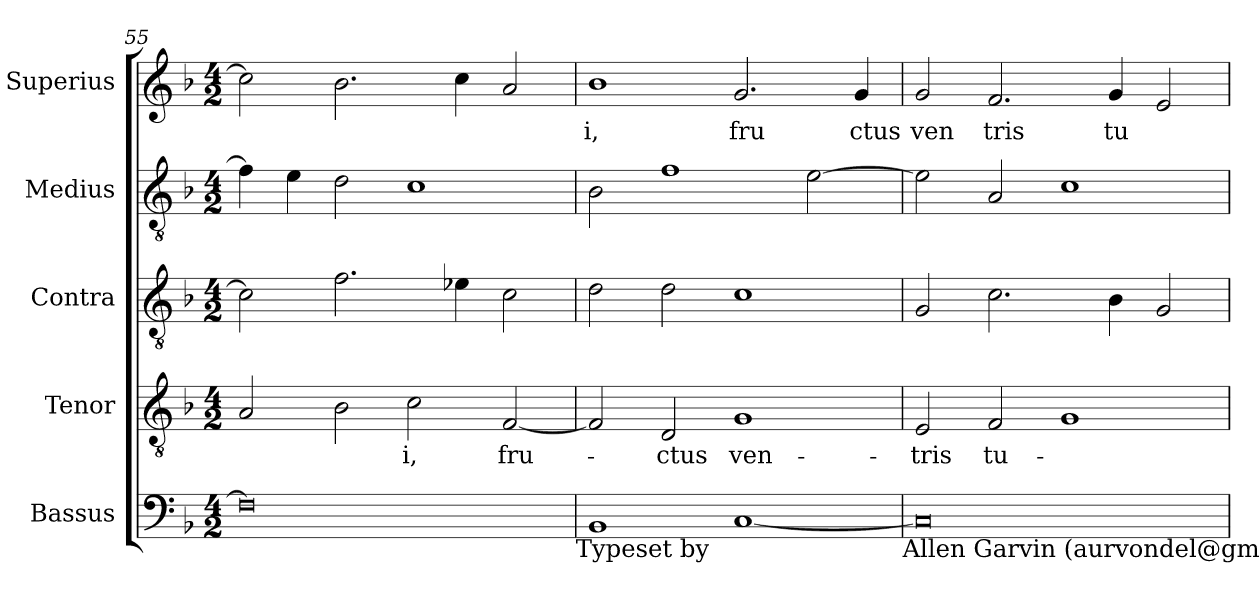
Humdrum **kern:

**kern	**kern	**text	**kern	**kern	**kern	**text
*part5	*part4	*part4	*part3	*part2	*part1	*part1
*staff5	*staff4	*staff4	*staff3	*staff2	*staff1	*staff1
*I"Bassus	*I"Tenor	*	*I"Contra	*I"Medius	*I"Superius	*
*clefF4	*clefGv2	*	*clefGv2	*clefGv2	*clefG2	*
*k[b-]	*k[b-]	*	*k[b-]	*k[b-]	*k[b-]	*
*F:	*F:	*	*F:	*F:	*F:	*
*M4/2	*M4/2	*	*M4/2	*M4/2	*M4/2	*
=55	=55	=55	=55	=55	=55	=55
0F]	2A/	.	2c\]	4f\]	2cc\]	.
.	.	.	.	4e\	.	.
.	2B-\	.	2.f\	2d\	2.b-\	.
!	!	!LO:LY:b:cj	!	!	!	!
.	2c\	-i,	.	1c	.	.
.	.	.	4e-X\	.	4cc\	.
!	!	!LO:LY:b	!	!	!	!
.	[<2F/	fru-	2c\	.	2a/	.
!LO:TX:b:t=Typeset by	!	!	!	!	!	!
=56	=56	=56	=56	=56	=56	=56
!	!	!	!	!	!	!LO:LY:b:cj
1BB-	2F/]	.	2d\	2B-\	1b-	-i,
!	!	!LO:LY:b:cj	!	!	!	!
.	2D/	-ctus	2d\	1f	.	.
!	!	!LO:LY:b:cj	!	!	!	!LO:LY:b:cj
[<1C	1G	ven-	1c	.	2.g/	fru
.	.	.	.	[>2e\	.	.
!	!	!	!	!	!	!LO:LY:b:cj
.	.	.	.	.	4g/	ctus
!LO:TX:b:t=Allen Garvin (aurvondel@gmail.com)	!	!	!	!	!	!
=57	=57	=57	=57	=57	=57	=57
!	!	!LO:LY:b:cj	!	!	!	!LO:LY:b:cj
0C]	2E/	-tris	2G/	2e\]	2g/	ven
!	!	!LO:LY:b:cj	!	!	!	!LO:LY:b:cj
.	2F/	tu-	2.c\	2A/	2.f/	tris
.	1G	.	.	1c	.	.
!	!	!	!	!	!	!LO:LY:b:cj
.	.	.	4B-\	.	4g/	tu
.	.	.	2G/	.	2e/	.
=	=	=	=	=	=	=
*-	*-	*-	*-	*-	*-	*-
